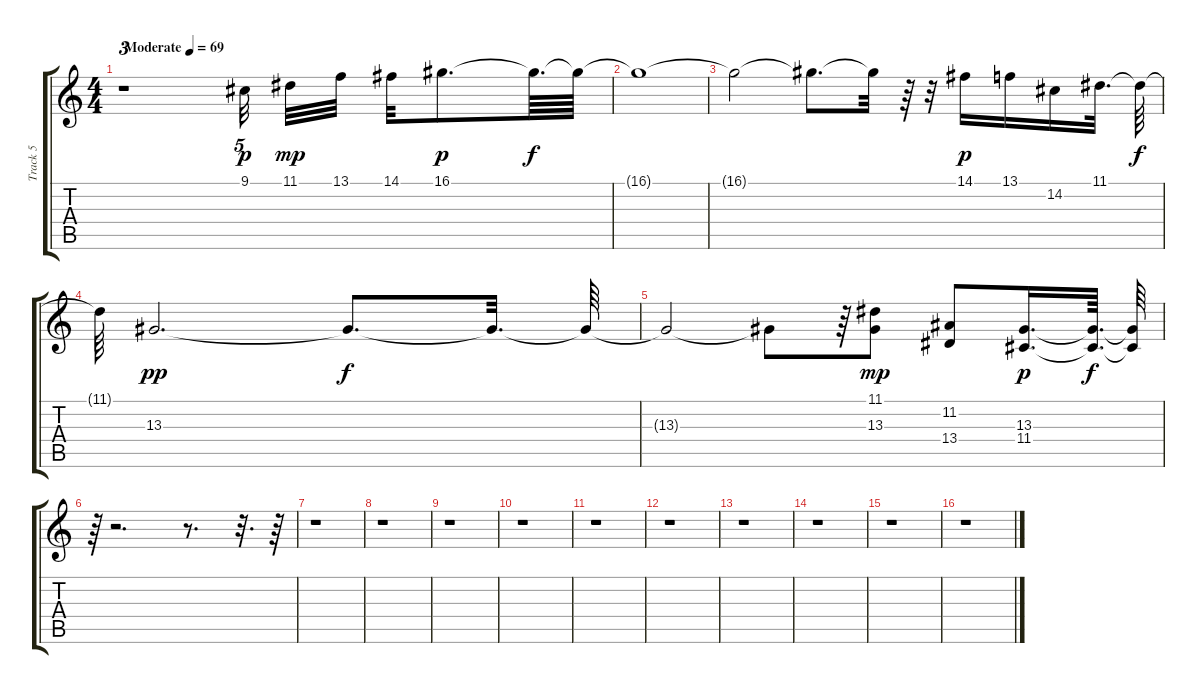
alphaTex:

\track ("Track 5" "Track 5") {instrument stringensemble1}
\staff {score tabs}
\tuning (E4 B3 G3 D3 A2 E2) {hide}
\ts (4 4)
\tempo (69 "Moderate")
\clef g2
\ks c
r.1{tu (3 2) dy p instrument stringensemble1} 9.1.32{tu (5 4)} 11.1.32{dy mp} 13.1.32 14.1.32 16.1.8{d dy p} 16.1{t}.64{d dy f} 16.1{t}.64 |
16.1{t}.1 |
16.1{t}.2 16.1{t}.8{d} 16.1{t}.32 r.64 r.32 14.1.16{dy p} 13.1.16 14.2.16 11.1.32{d} 11.1{t}.64{dy f} |
11.1{t}.64 13.3.2{d dy pp} 13.3{t}.8{d dy f} 13.3{t}.32{d} 13.3{t}.64 |
13.3{t}.2 13.3{t}.8 r.64 (11.1 13.3).8{dy mp} (11.2 13.4).8 (13.3 11.4).16{d dy p} (13.3{t} 11.4{t}).64{d dy f} (13.3{t} 11.4{t}).64 |
r.64 r.2{d} r.8{d} r.32{d} r.64 |
r.1 |
r.1 |
r.1 |
r.1 |
r.1 |
r.1 |
r.1 |
r.1 |
r.1 |
r.1
